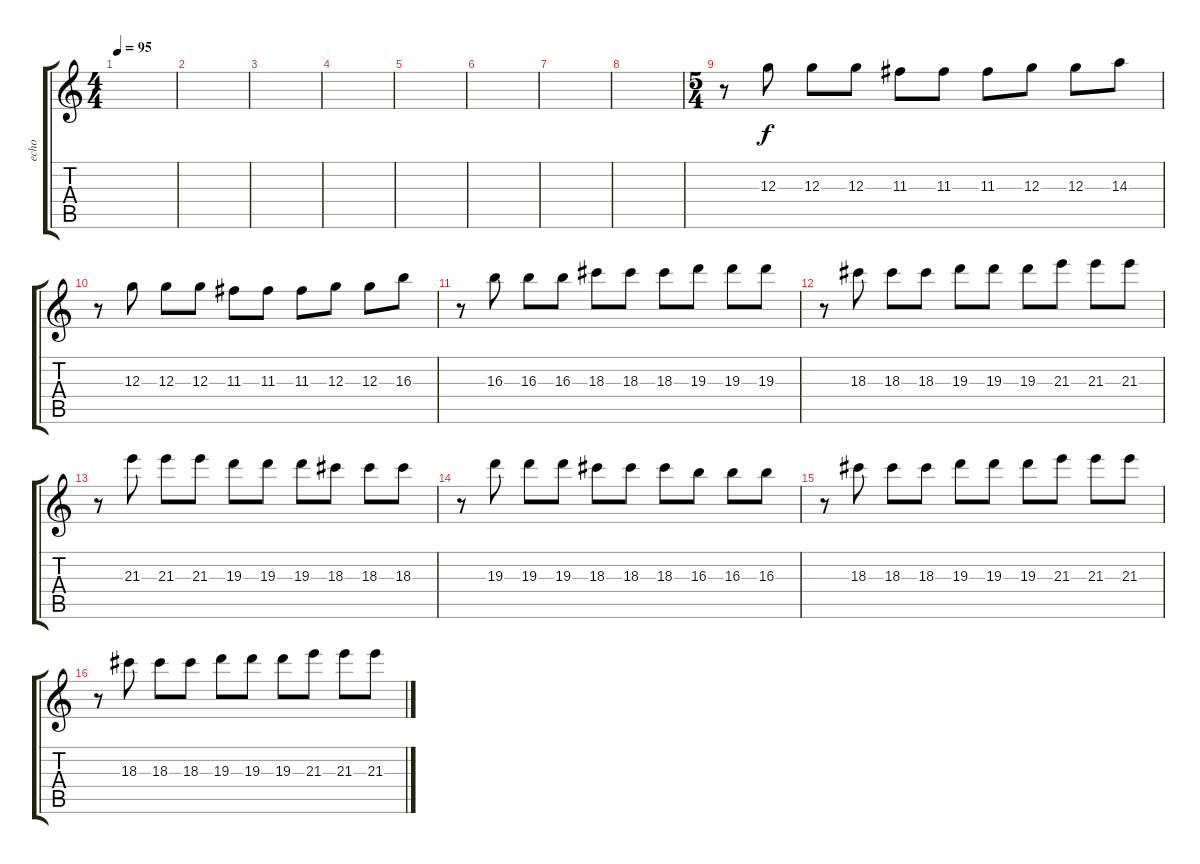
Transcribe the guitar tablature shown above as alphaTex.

\track ("echo" "echo") {instrument acousticguitarsteel}
\staff {score tabs}
\tuning (E4 B3 G3 D3 A2 E2) {hide}
\ts (4 4)
\tempo 95
\clef g2
\ks c
|
|
|
|
|
|
|
|
\ts (5 4)
r.8 12.3.8 12.3.8 12.3.8 11.3.8 11.3.8 11.3.8 12.3.8 12.3.8 14.3.8 |
r.8 12.3.8 12.3.8 12.3.8 11.3.8 11.3.8 11.3.8 12.3.8 12.3.8 16.3.8 |
r.8 16.3.8 16.3.8 16.3.8 18.3.8 18.3.8 18.3.8 19.3.8 19.3.8 19.3.8 |
r.8 18.3.8 18.3.8 18.3.8 19.3.8 19.3.8 19.3.8 21.3.8 21.3.8 21.3.8 |
r.8 21.3.8 21.3.8 21.3.8 19.3.8 19.3.8 19.3.8 18.3.8 18.3.8 18.3.8 |
r.8 19.3.8 19.3.8 19.3.8 18.3.8 18.3.8 18.3.8 16.3.8 16.3.8 16.3.8 |
r.8 18.3.8 18.3.8 18.3.8 19.3.8 19.3.8 19.3.8 21.3.8 21.3.8 21.3.8 |
r.8 18.3.8 18.3.8 18.3.8 19.3.8 19.3.8 19.3.8 21.3.8 21.3.8 21.3.8
